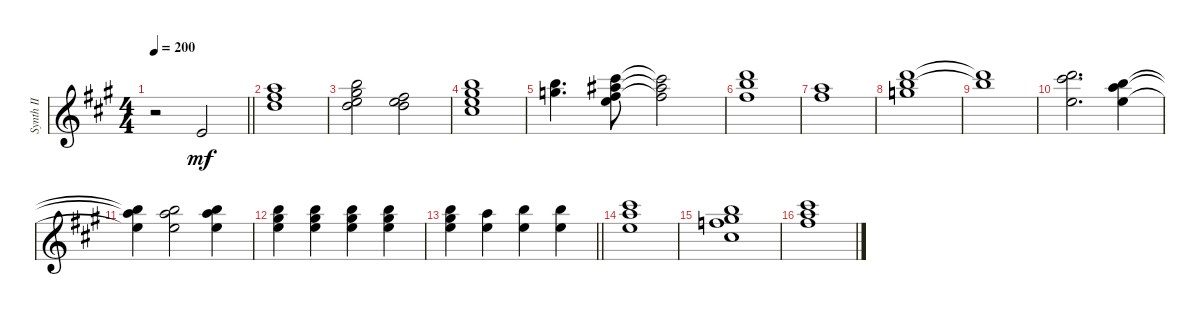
\track ("Synth II" "Synth II") {instrument drawbarorgan}
\staff {score}
\tuning (E4 B3 G3 D3 A2 E2 B1) {hide}
\ts (4 4)
\tempo 200
\clef g2
\barLineRight lightlight
\ks a
r.2{dy mf} 0.1.2 |
\section ("" "")
(10.1 19.2 26.3).1 |
(19.1 21.2 21.3 24.4).2 (10.1 17.2 23.3).2 |
(19.1 21.2 21.3 23.4).1 |
(15.1 24.2).4{d} (21.1 23.2 23.3 26.4).8 (21.1{t} 23.2{t} 23.3{t}).2 |
(22.1 24.2 23.3).1 |
(14.1 22.2).1 |
(22.1 24.2 24.3).1 |
(22.1{t} 24.2{t}).1 |
(22.1 26.2 21.3).2{d} (12.1 22.2 28.3).4 |
(12.1{t} 22.2{t} 28.3{t}).4 (12.1 22.2 28.3).2 (19.1 22.2 21.3).4 |
(12.1 21.2 28.3).4 (19.1 21.2 21.3).4 (12.1 21.2 28.3).4 (19.1 21.2 21.3).4 |
\barLineRight lightlight
(12.1 21.2 28.3).4 (17.1 17.2).4 (12.1 24.2).4 (12.1 24.2).4 |
\section ("" "")
(12.1 22.2 30.3).1 |
(19.1 21.2 22.3 23.4).1 |
(14.1 22.2 30.3).1
